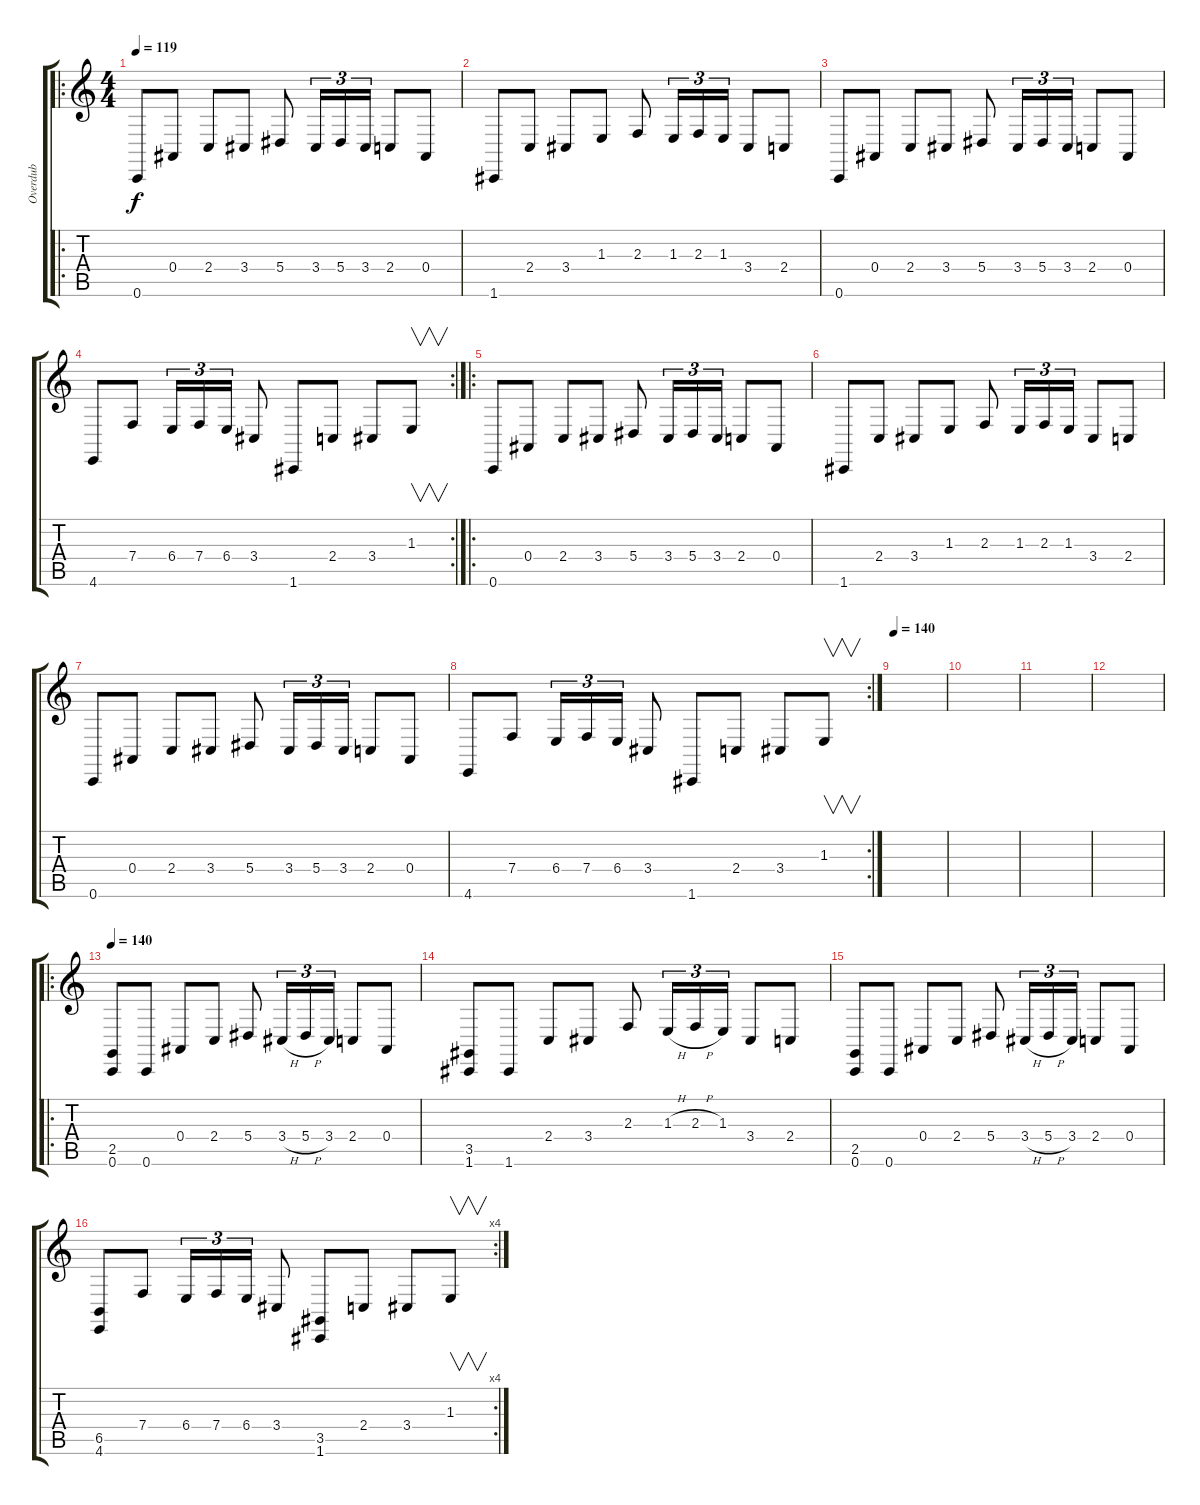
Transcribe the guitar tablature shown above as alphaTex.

\track ("Overdub" "Overdub") {instrument sitar}
\staff {score tabs}
\tuning (C4 G3 Eb3 Bb2 F2 C2) {hide}
\ro
\ts (4 4)
\tempo 119
\clef g2
\ks c
0.6.8{dy f instrument sitar} 0.4.8 2.4.8 3.4.8 5.4.8 3.4.16{tu (3 2)} 5.4.16{tu (3 2)} 3.4.16{tu (3 2)} 2.4.8 0.4.8 |
1.6.8 2.4.8 3.4.8 1.3.8 2.3.8 1.3.16{tu (3 2)} 2.3.16{tu (3 2)} 1.3.16{tu (3 2)} 3.4.8 2.4.8 |
0.6.8 0.4.8 2.4.8 3.4.8 5.4.8 3.4.16{tu (3 2)} 5.4.16{tu (3 2)} 3.4.16{tu (3 2)} 2.4.8 0.4.8 |
\rc 2
4.6.8 7.4.8 6.4.16{tu (3 2)} 7.4.16{tu (3 2)} 6.4.16{tu (3 2)} 3.4.8 1.6.8 2.4.8 3.4.8 1.3.8{v} |
\ro
0.6.8 0.4.8 2.4.8 3.4.8 5.4.8 3.4.16{tu (3 2)} 5.4.16{tu (3 2)} 3.4.16{tu (3 2)} 2.4.8 0.4.8 |
1.6.8 2.4.8 3.4.8 1.3.8 2.3.8 1.3.16{tu (3 2)} 2.3.16{tu (3 2)} 1.3.16{tu (3 2)} 3.4.8 2.4.8 |
0.6.8 0.4.8 2.4.8 3.4.8 5.4.8 3.4.16{tu (3 2)} 5.4.16{tu (3 2)} 3.4.16{tu (3 2)} 2.4.8 0.4.8 |
\rc 2
4.6.8 7.4.8 6.4.16{tu (3 2)} 7.4.16{tu (3 2)} 6.4.16{tu (3 2)} 3.4.8 1.6.8 2.4.8 3.4.8 1.3.8{v} |
\tempo 140
|
|
|
|
\ro
\tempo 140
(2.5 0.6).8{volume 5 instrument distortionguitar} 0.6.8 0.4.8 2.4.8 5.4.8 3.4{h}.16{tu (3 2)} 5.4{h}.16{tu (3 2)} 3.4.16{tu (3 2)} 2.4.8 0.4.8 |
(3.5 1.6).8 1.6.8 2.4.8 3.4.8 2.3.8 1.3{h}.16{tu (3 2)} 2.3{h}.16{tu (3 2)} 1.3.16{tu (3 2)} 3.4.8 2.4.8 |
(2.5 0.6).8 0.6.8 0.4.8 2.4.8 5.4.8 3.4{h}.16{tu (3 2)} 5.4{h}.16{tu (3 2)} 3.4.16{tu (3 2)} 2.4.8 0.4.8 |
\rc 4
(6.5 4.6).8 7.4.8 6.4.16{tu (3 2)} 7.4.16{tu (3 2)} 6.4.16{tu (3 2)} 3.4.8 (3.5 1.6).8 2.4.8 3.4.8 1.3.8{v}
